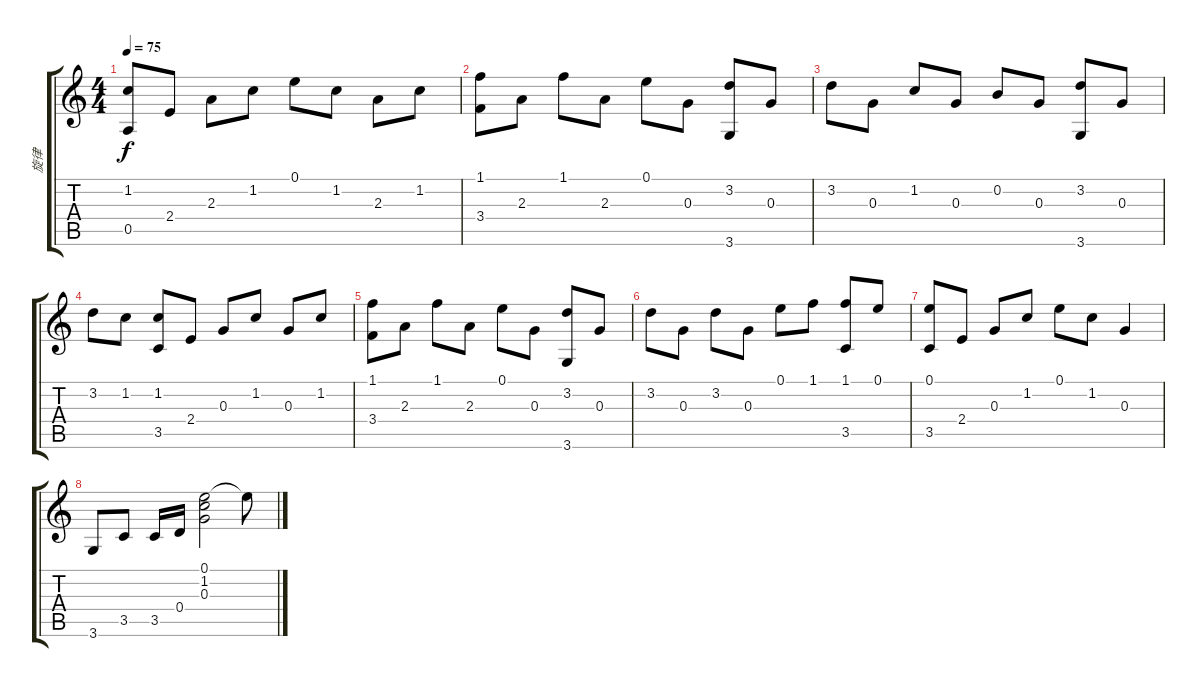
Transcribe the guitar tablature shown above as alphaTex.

\track ("旋律" "旋律") {instrument acousticguitarsteel}
\staff {score tabs}
\tuning (E4 B3 G3 D3 A2 E2) {hide}
\ts (4 4)
\tempo 75
\clef g2
\ks c
(1.2 0.5).8{dy f} 2.4.8 2.3.8 1.2.8 0.1.8 1.2.8 2.3.8 1.2.8 |
(1.1 3.4).8 2.3.8 1.1.8 2.3.8 0.1.8 0.3.8 (3.2 3.6).8 0.3.8 |
3.2.8 0.3.8 1.2.8 0.3.8 0.2.8 0.3.8 (3.2 3.6).8 0.3.8 |
3.2.8 1.2.8 (1.2 3.5).8 2.4.8 0.3.8 1.2.8 0.3.8 1.2.8 |
(1.1 3.4).8 2.3.8 1.1.8 2.3.8 0.1.8 0.3.8 (3.2 3.6).8 0.3.8 |
3.2.8 0.3.8 3.2.8 0.3.8 0.1.8 1.1.8 (1.1 3.5).8 0.1.8 |
(0.1 3.5).8 2.4.8 0.3.8 1.2.8 0.1.8 1.2.8 0.3.4 |
3.6.8 3.5.8 3.5.16 0.4.16 (0.1 1.2 0.3).2 0.1{t}.8
